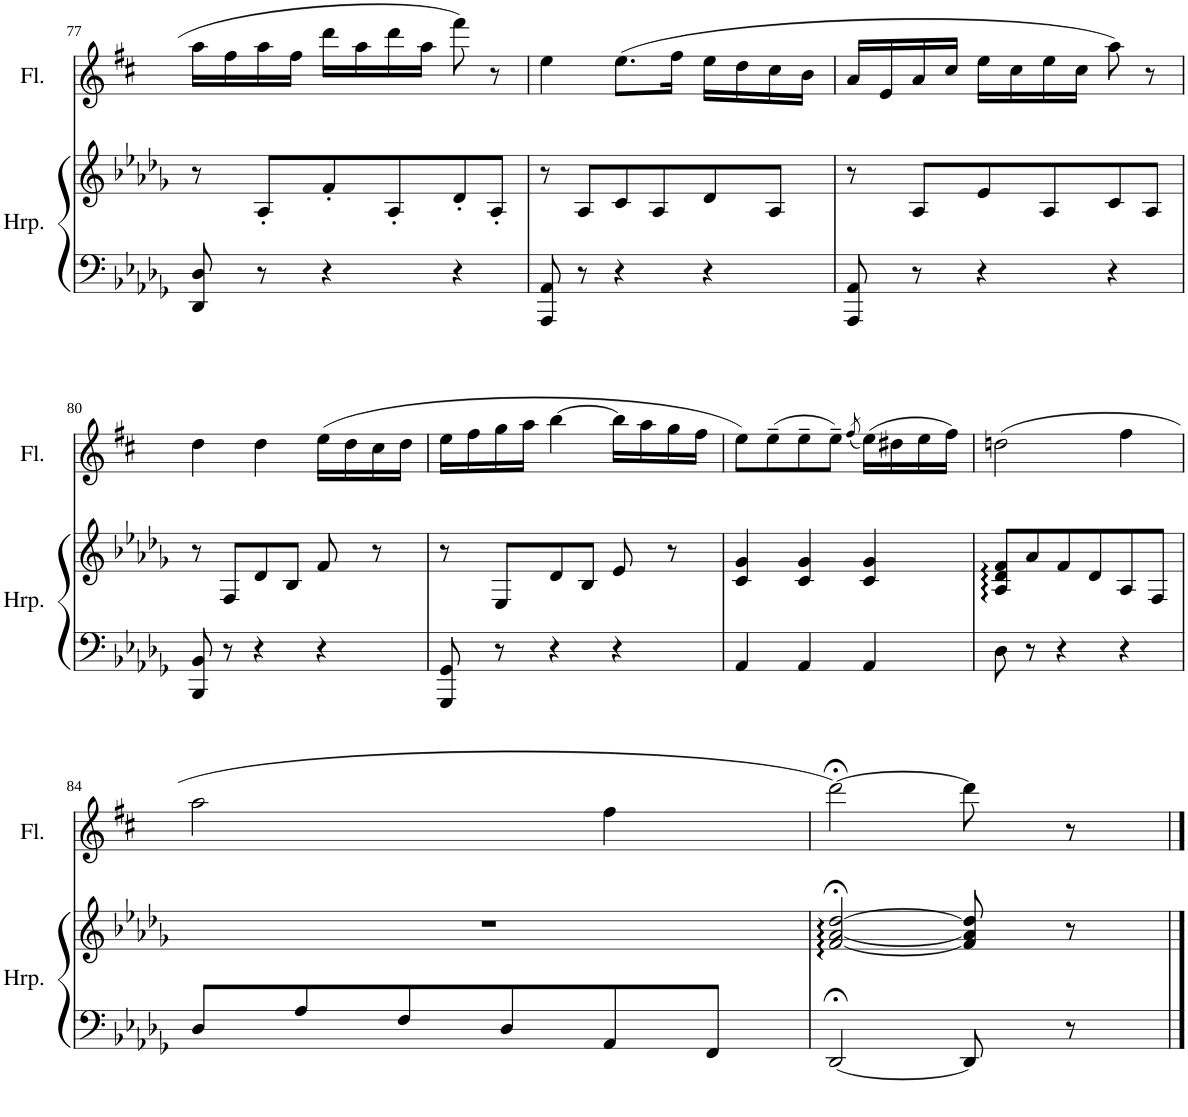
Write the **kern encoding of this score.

**kern	**kern	**kern
*part2	*part2	*part1
*staff3	*staff2	*staff1
*I"Harp	*	*I"Flute
*I'Hrp.	*	*I'Fl.
!!LO:PB:g=z
*clefF4	*clefG2	*clefG2
*	*	*Trd0c1
*k[b-e-a-d-g-]	*k[b-e-a-d-g-]	*k[f#c#]
*M3/4	*M3/4	*M3/4
=77	=77	=77
8DD-/ 8D-/	8r	16aa\LL
.	.	16ff#\
8r	8A-'/L	16aa\
.	.	16ff#\JJ
4r	8f'/	16ddd\LL
.	.	16aa\
.	8A-'/	16ddd\
.	.	16aa\JJ
4r	8d-'/	8fff#\
.	8A-'/J	8r
=78	=78	=78
8AAA-/ 8AA-/	8r	4ee\
8r	8A-/L	.
4r	8c/	(8.ee\L
.	8A-/	.
.	.	16ff#\Jk
4r	8d-/	16ee\LL
.	.	16dd\
.	8A-/J	16cc#\
.	.	16b\JJ
=79	=79	=79
8AAA-/ 8AA-/	8r	16a/LL
.	.	16e/
8r	8A-/L	16a/
.	.	16cc#/JJ
4r	8e-/	16ee\LL
.	.	16cc#\
.	8A-/	16ee\
.	.	16cc#\JJ
4r	8c/	8aa\)
.	8A-/J	8r
!!LO:LB:g=z
=80	=80	=80
8BBB-/ 8BB-/	8r	4dd\
8r	8F/L	.
4r	8d-/	4dd\
.	8B-/J	.
4r	8f/	(16ee\LL
.	.	16dd\
.	8r	16cc#\
.	.	16dd\JJ
=81	=81	=81
8GGG-/ 8GG-/	8r	16ee\LL
.	.	16ff#\
8r	8E-/L	16gg\
.	.	16aa\JJ
4r	8d-/	[4bb\
.	8B-/J	.
4r	8e-/	16bb\LL]
.	.	16aa\
.	8r	16gg\
.	.	16ff#\JJ
=82	=82	=82
4AA-/	4c/ 4g-/	8ee\L)
.	.	(8ee~\
4AA-/	4c/ 4g-/	8ee~\
.	.	8ee~\J)
.	.	(8qff#/
4AA-/	4c/ 4g-/	(16ee\LL)
.	.	16dd#X\
.	.	16ee\
.	.	16ff#\JJ)
=83	=83	=83
8D-\	8A-/ 8d-/ 8f/L	(2ddn\
8r	8a-/	.
4r	8f/	.
.	8d-/	.
4r	8A-/	4ff#\
.	8F/J	.
!!LO:LB:g=z
=84	=84	=84
8D-/L	2.r	2aa\
8A-/	.	.
8F/	.	.
8D-/	.	.
8AA-/	.	4ff#\
8FF/J	.	.
=85	=85	=85
[2DD-;</	[2f/;< [2a-/;< [2dd-/;<	[2ddd;<\)
8DD-/]	8f/] 8a-/] 8dd-/]	8ddd\]
8r	8r	8r
==	==	==
*-	*-	*-
